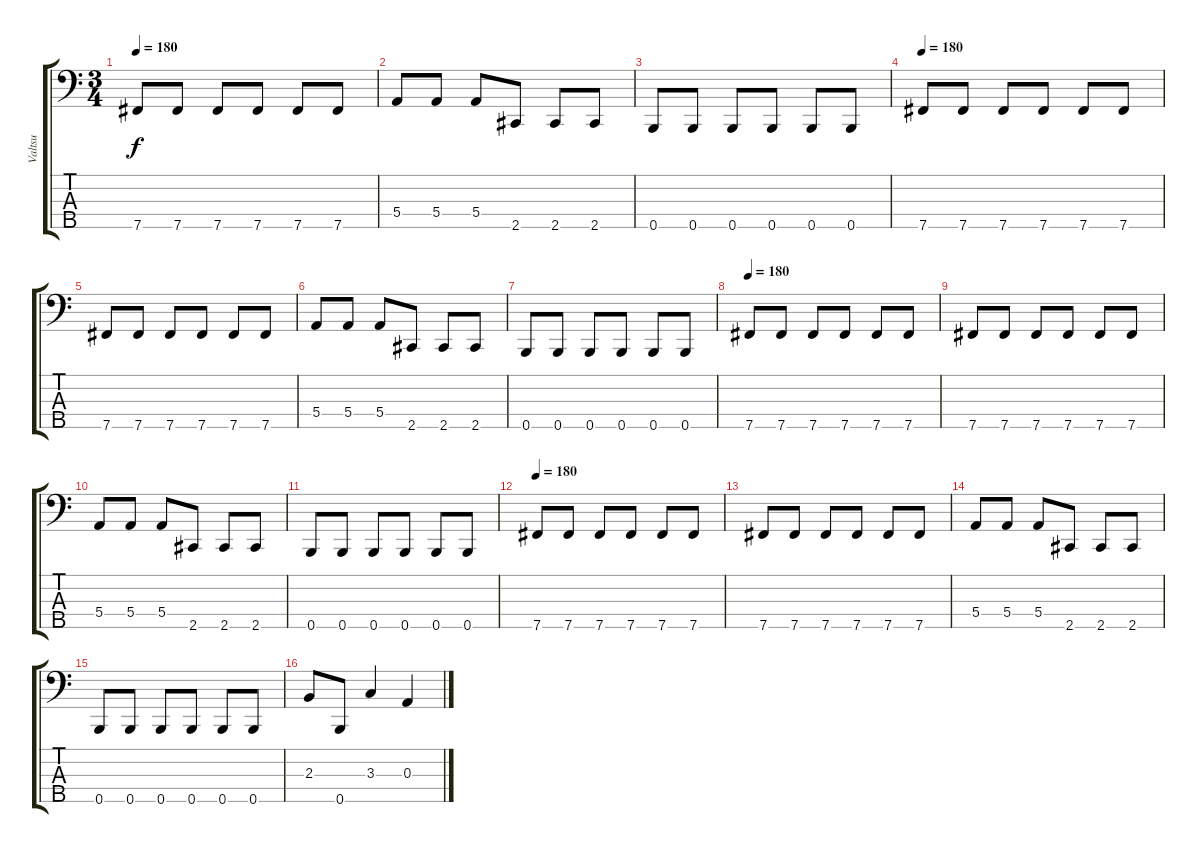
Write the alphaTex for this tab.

\track ("Valtsu" "Valtsu") {instrument electricbasspick}
\staff {score tabs}
\tuning (G2 D2 A1 E1 B0) {hide}
\ts (3 4)
\tempo 180
\clef f4
\ks c
7.5.8{dy f} 7.5.8 7.5.8 7.5.8 7.5.8 7.5.8 |
5.4.8 5.4.8 5.4.8 2.5.8 2.5.8 2.5.8 |
0.5.8 0.5.8 0.5.8 0.5.8 0.5.8 0.5.8 |
\tempo 180
7.5.8 7.5.8 7.5.8 7.5.8 7.5.8 7.5.8 |
7.5.8 7.5.8 7.5.8 7.5.8 7.5.8 7.5.8 |
5.4.8 5.4.8 5.4.8 2.5.8 2.5.8 2.5.8 |
0.5.8 0.5.8 0.5.8 0.5.8 0.5.8 0.5.8 |
\tempo 180
7.5.8 7.5.8 7.5.8 7.5.8 7.5.8 7.5.8 |
7.5.8 7.5.8 7.5.8 7.5.8 7.5.8 7.5.8 |
5.4.8 5.4.8 5.4.8 2.5.8 2.5.8 2.5.8 |
0.5.8 0.5.8 0.5.8 0.5.8 0.5.8 0.5.8 |
\tempo 180
7.5.8 7.5.8 7.5.8 7.5.8 7.5.8 7.5.8 |
7.5.8 7.5.8 7.5.8 7.5.8 7.5.8 7.5.8 |
5.4.8 5.4.8 5.4.8 2.5.8 2.5.8 2.5.8 |
0.5.8 0.5.8 0.5.8 0.5.8 0.5.8 0.5.8 |
2.3.8 0.5.8 3.3.4 0.3.4
